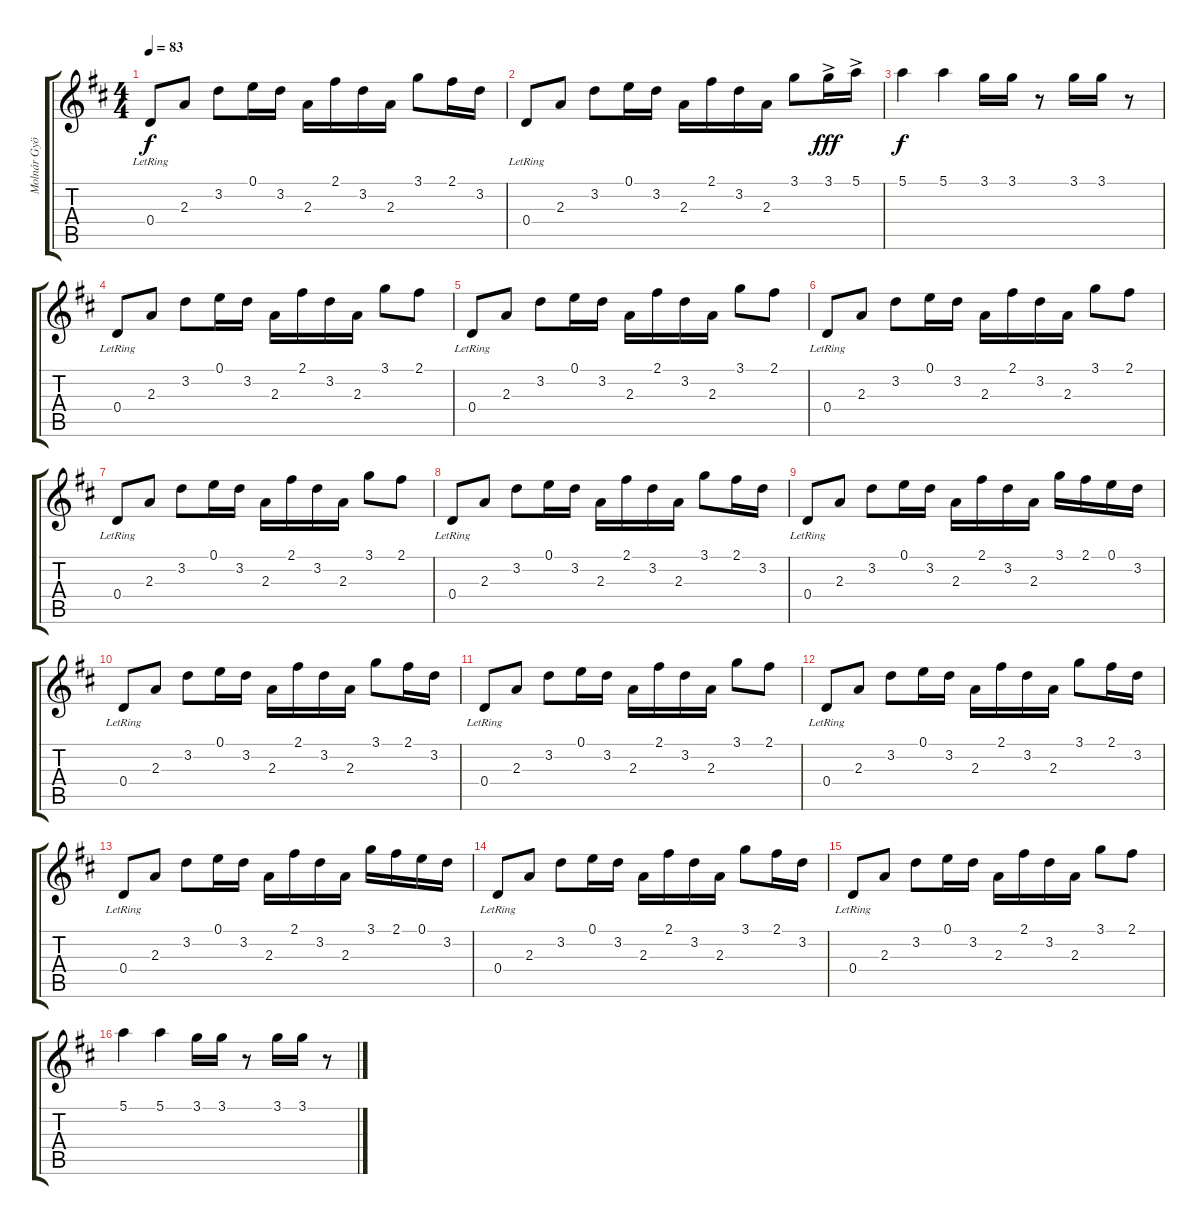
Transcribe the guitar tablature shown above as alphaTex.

\track ("Molnár György \"Elefánt\" Gitár 1" "Molnár Gyö") {instrument electricguitarjazz}
\staff {score tabs}
\tuning (E4 B3 G3 D3 A2 E2) {hide}
\ts (4 4)
\tempo 83
\clef g2
\ks d
0.4{lr}.8{dy f} 2.3.8 3.2.8 0.1.16 3.2.16 2.3.16 2.1.16 3.2.16 2.3.16 3.1.8 2.1.16 3.2.16 |
0.4{lr}.8 2.3.8 3.2.8 0.1.16 3.2.16 2.3.16 2.1.16 3.2.16 2.3.16 3.1.8 3.1{ac}.16{dy fff} 5.1{ac}.16 |
5.1.4{dy f} 5.1.4 3.1.16 3.1.16 r.8 3.1.16 3.1.16 r.8 |
0.4{lr}.8 2.3.8 3.2.8 0.1.16 3.2.16 2.3.16 2.1.16 3.2.16 2.3.16 3.1.8 2.1.8 |
0.4{lr}.8 2.3.8 3.2.8 0.1.16 3.2.16 2.3.16 2.1.16 3.2.16 2.3.16 3.1.8 2.1.8 |
0.4{lr}.8 2.3.8 3.2.8 0.1.16 3.2.16 2.3.16 2.1.16 3.2.16 2.3.16 3.1.8 2.1.8 |
0.4{lr}.8 2.3.8 3.2.8 0.1.16 3.2.16 2.3.16 2.1.16 3.2.16 2.3.16 3.1.8 2.1.8 |
0.4{lr}.8 2.3.8 3.2.8 0.1.16 3.2.16 2.3.16 2.1.16 3.2.16 2.3.16 3.1.8 2.1.16 3.2.16 |
0.4{lr}.8 2.3.8 3.2.8 0.1.16 3.2.16 2.3.16 2.1.16 3.2.16 2.3.16 3.1.16 2.1.16 0.1.16 3.2.16 |
0.4{lr}.8 2.3.8 3.2.8 0.1.16 3.2.16 2.3.16 2.1.16 3.2.16 2.3.16 3.1.8 2.1.16 3.2.16 |
0.4{lr}.8 2.3.8 3.2.8 0.1.16 3.2.16 2.3.16 2.1.16 3.2.16 2.3.16 3.1.8 2.1.8 |
0.4{lr}.8 2.3.8 3.2.8 0.1.16 3.2.16 2.3.16 2.1.16 3.2.16 2.3.16 3.1.8 2.1.16 3.2.16 |
0.4{lr}.8 2.3.8 3.2.8 0.1.16 3.2.16 2.3.16 2.1.16 3.2.16 2.3.16 3.1.16 2.1.16 0.1.16 3.2.16 |
0.4{lr}.8 2.3.8 3.2.8 0.1.16 3.2.16 2.3.16 2.1.16 3.2.16 2.3.16 3.1.8 2.1.16 3.2.16 |
0.4{lr}.8 2.3.8 3.2.8 0.1.16 3.2.16 2.3.16 2.1.16 3.2.16 2.3.16 3.1.8 2.1.8 |
5.1.4 5.1.4 3.1.16 3.1.16 r.8 3.1.16 3.1.16 r.8
